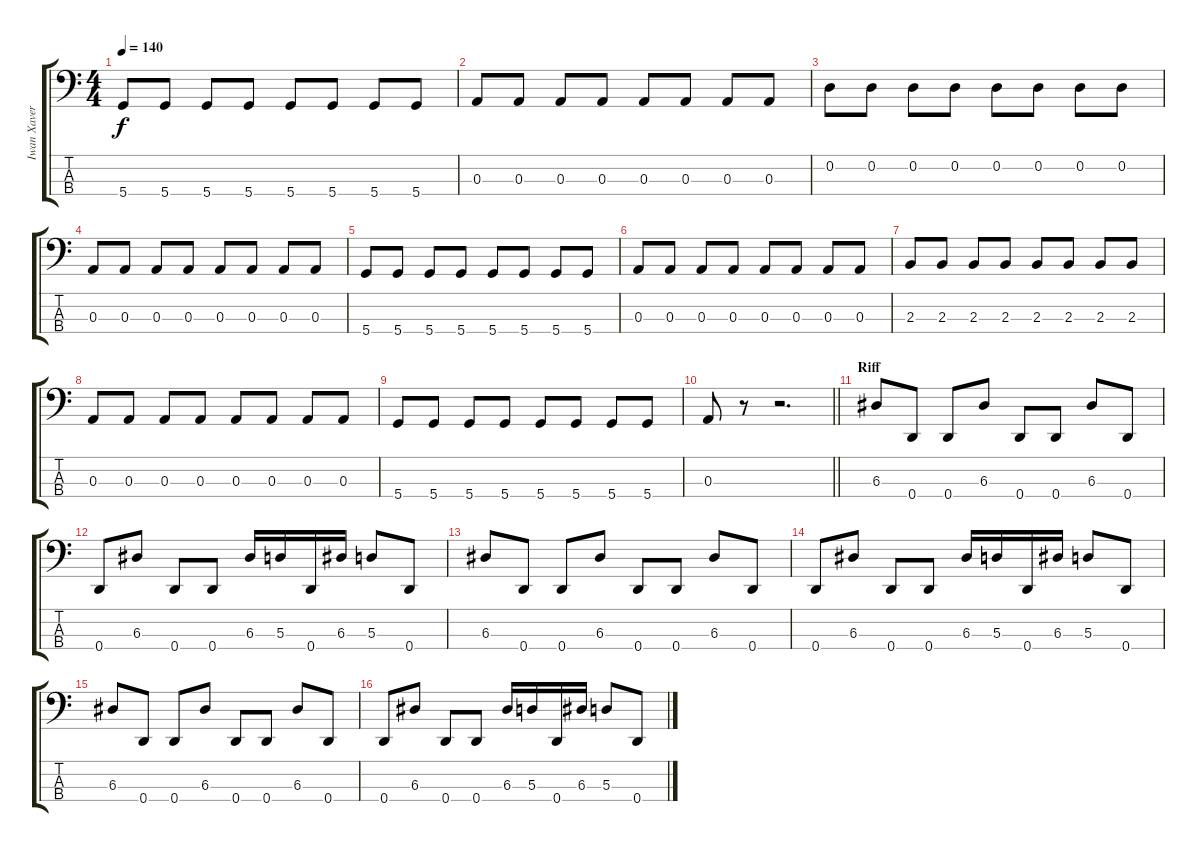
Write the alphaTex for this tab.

\track ("Iwan Xaverius" "Iwan Xaver") {instrument electricbassfinger}
\staff {score tabs}
\tuning (G2 D2 A1 D1) {hide}
\ts (4 4)
\tempo 140
\clef f4
\ks c
5.4.8{dy f} 5.4.8 5.4.8 5.4.8 5.4.8 5.4.8 5.4.8 5.4.8 |
0.3.8 0.3.8 0.3.8 0.3.8 0.3.8 0.3.8 0.3.8 0.3.8 |
0.2.8 0.2.8 0.2.8 0.2.8 0.2.8 0.2.8 0.2.8 0.2.8 |
0.3.8 0.3.8 0.3.8 0.3.8 0.3.8 0.3.8 0.3.8 0.3.8 |
5.4.8 5.4.8 5.4.8 5.4.8 5.4.8 5.4.8 5.4.8 5.4.8 |
0.3.8 0.3.8 0.3.8 0.3.8 0.3.8 0.3.8 0.3.8 0.3.8 |
2.3.8 2.3.8 2.3.8 2.3.8 2.3.8 2.3.8 2.3.8 2.3.8 |
0.3.8 0.3.8 0.3.8 0.3.8 0.3.8 0.3.8 0.3.8 0.3.8 |
5.4.8 5.4.8 5.4.8 5.4.8 5.4.8 5.4.8 5.4.8 5.4.8 |
\barLineRight lightlight
0.3.8 r.8 r.2{d} |
\section ("" "Riff")
6.3.8 0.4.8 0.4.8 6.3.8 0.4.8 0.4.8 6.3.8 0.4.8 |
0.4.8 6.3.8 0.4.8 0.4.8 6.3.16 5.3.16 0.4.16 6.3.16 5.3.8 0.4.8 |
6.3.8 0.4.8 0.4.8 6.3.8 0.4.8 0.4.8 6.3.8 0.4.8 |
0.4.8 6.3.8 0.4.8 0.4.8 6.3.16 5.3.16 0.4.16 6.3.16 5.3.8 0.4.8 |
6.3.8 0.4.8 0.4.8 6.3.8 0.4.8 0.4.8 6.3.8 0.4.8 |
0.4.8 6.3.8 0.4.8 0.4.8 6.3.16 5.3.16 0.4.16 6.3.16 5.3.8 0.4.8
